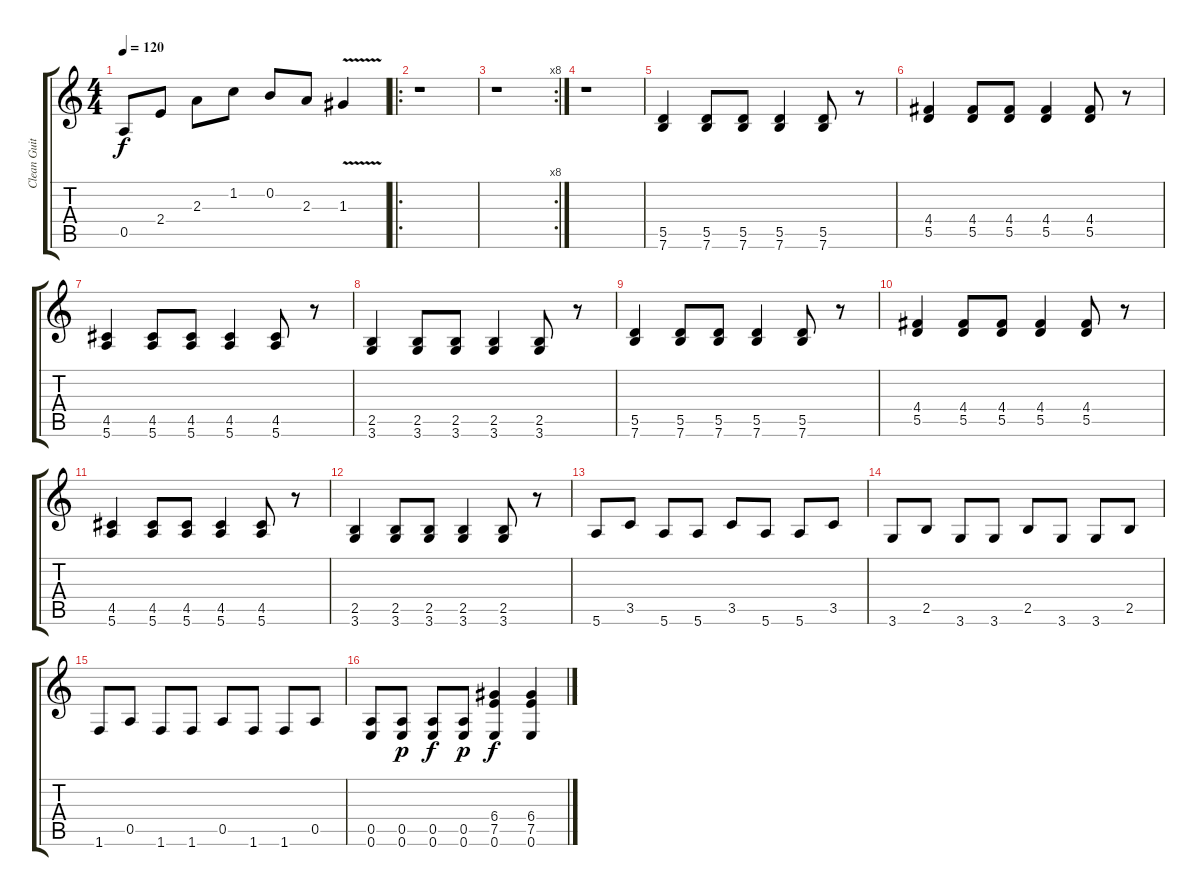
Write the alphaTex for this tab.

\track ("Clean Guitar" "Clean Guit") {instrument acousticguitarsteel}
\staff {score tabs}
\tuning (E4 B3 G3 D3 A2 E2) {hide}
\ts (4 4)
\tempo 120
\clef g2
\ks c
0.5.8{dy f} 2.4.8 2.3.8 1.2.8 0.2.8 2.3.8 1.3{v}.4 |
\ro
r.1 |
\rc 8
r.1 |
r.1 |
(5.5 7.6).4{instrument acousticguitarnylon} (5.5 7.6).8 (5.5 7.6).8 (5.5 7.6).4 (5.5 7.6).8 r.8 |
(4.4 5.5).4 (4.4 5.5).8 (4.4 5.5).8 (4.4 5.5).4 (4.4 5.5).8 r.8 |
(4.5 5.6).4 (4.5 5.6).8 (4.5 5.6).8 (4.5 5.6).4 (4.5 5.6).8 r.8 |
(2.5 3.6).4 (2.5 3.6).8 (2.5 3.6).8 (2.5 3.6).4 (2.5 3.6).8 r.8 |
(5.5 7.6).4 (5.5 7.6).8 (5.5 7.6).8 (5.5 7.6).4 (5.5 7.6).8 r.8 |
(4.4 5.5).4 (4.4 5.5).8 (4.4 5.5).8 (4.4 5.5).4 (4.4 5.5).8 r.8 |
(4.5 5.6).4 (4.5 5.6).8 (4.5 5.6).8 (4.5 5.6).4 (4.5 5.6).8 r.8 |
(2.5 3.6).4 (2.5 3.6).8 (2.5 3.6).8 (2.5 3.6).4 (2.5 3.6).8 r.8 |
5.6.8 3.5.8 5.6.8 5.6.8 3.5.8 5.6.8 5.6.8 3.5.8 |
3.6.8 2.5.8 3.6.8 3.6.8 2.5.8 3.6.8 3.6.8 2.5.8 |
1.6.8 0.5.8 1.6.8 1.6.8 0.5.8 1.6.8 1.6.8 0.5.8 |
(0.5 0.6).8 (0.5 0.6).8{dy p} (0.5 0.6).8{dy f} (0.5 0.6).8{dy p} (6.4 7.5 0.6).4{dy f} (6.4 7.5 0.6).4
